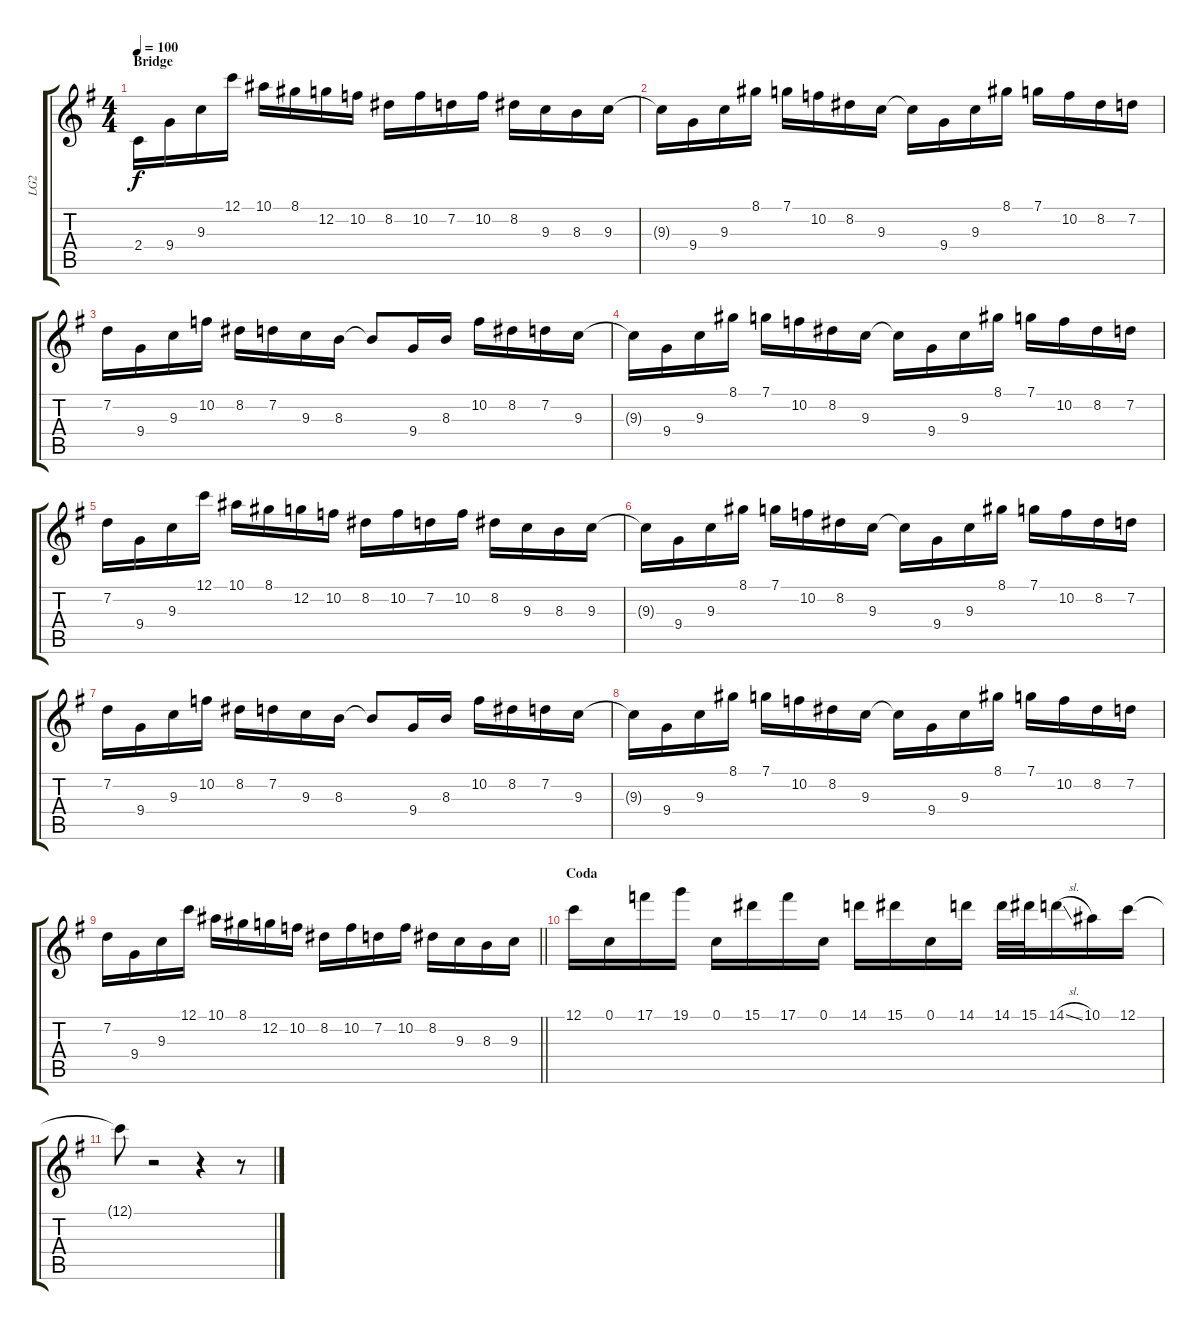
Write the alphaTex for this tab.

\track ("LG2" "LG2") {instrument distortionguitar}
\staff {score tabs}
\tuning (C4 G3 Eb3 Bb2 F2 C2) {hide}
\ts (4 4)
\section ("" "Bridge")
\tempo 100
\clef g2
\ks eminor
2.4{t}.16{dy f} 9.4.16{balance 16} 9.3.16 12.1.16 10.1.16 8.1.16 12.2.16 10.2.16 8.2.16 10.2.16 7.2.16 10.2.16 8.2.16 9.3.16 8.3.16 9.3.16 |
9.3{t}.16 9.4.16 9.3.16 8.1.16 7.1.16 10.2.16 8.2.16 9.3.16 9.3{t}.16 9.4.16 9.3.16 8.1.16 7.1.16 10.2.16 8.2.16 7.2.16 |
7.2.16 9.4.16 9.3.16 10.2.16 8.2.16 7.2.16 9.3.16 8.3.16 8.3{t}.8 9.4.16 8.3.16 10.2.16 8.2.16 7.2.16 9.3.16 |
9.3{t}.16 9.4.16 9.3.16 8.1.16 7.1.16 10.2.16 8.2.16 9.3.16 9.3{t}.16 9.4.16 9.3.16 8.1.16 7.1.16 10.2.16 8.2.16 7.2.16 |
7.2.16 9.4.16 9.3.16 12.1.16 10.1.16 8.1.16 12.2.16 10.2.16 8.2.16 10.2.16 7.2.16 10.2.16 8.2.16 9.3.16 8.3.16 9.3.16 |
9.3{t}.16 9.4.16 9.3.16 8.1.16 7.1.16 10.2.16 8.2.16 9.3.16 9.3{t}.16 9.4.16 9.3.16 8.1.16 7.1.16 10.2.16 8.2.16 7.2.16 |
7.2.16 9.4.16 9.3.16 10.2.16 8.2.16 7.2.16 9.3.16 8.3.16 8.3{t}.8 9.4.16 8.3.16 10.2.16 8.2.16 7.2.16 9.3.16 |
9.3{t}.16 9.4.16 9.3.16 8.1.16 7.1.16 10.2.16 8.2.16 9.3.16 9.3{t}.16 9.4.16 9.3.16 8.1.16 7.1.16 10.2.16 8.2.16 7.2.16 |
\barLineRight lightlight
7.2.16 9.4.16 9.3.16 12.1.16 10.1.16 8.1.16 12.2.16 10.2.16 8.2.16 10.2.16 7.2.16 10.2.16 8.2.16 9.3.16 8.3.16 9.3.16 |
\section ("" "Coda")
12.1.16{balance 16} 0.1.16 17.1.16 19.1.16 0.1.16 15.1.16 17.1.16 0.1.16 14.1.16 15.1.16 0.1.16 14.1.16 14.1.32 15.1.32 14.1{sl}.16 10.1.16 12.1.16 |
12.1{t}.8 r.2 r.4 r.8
